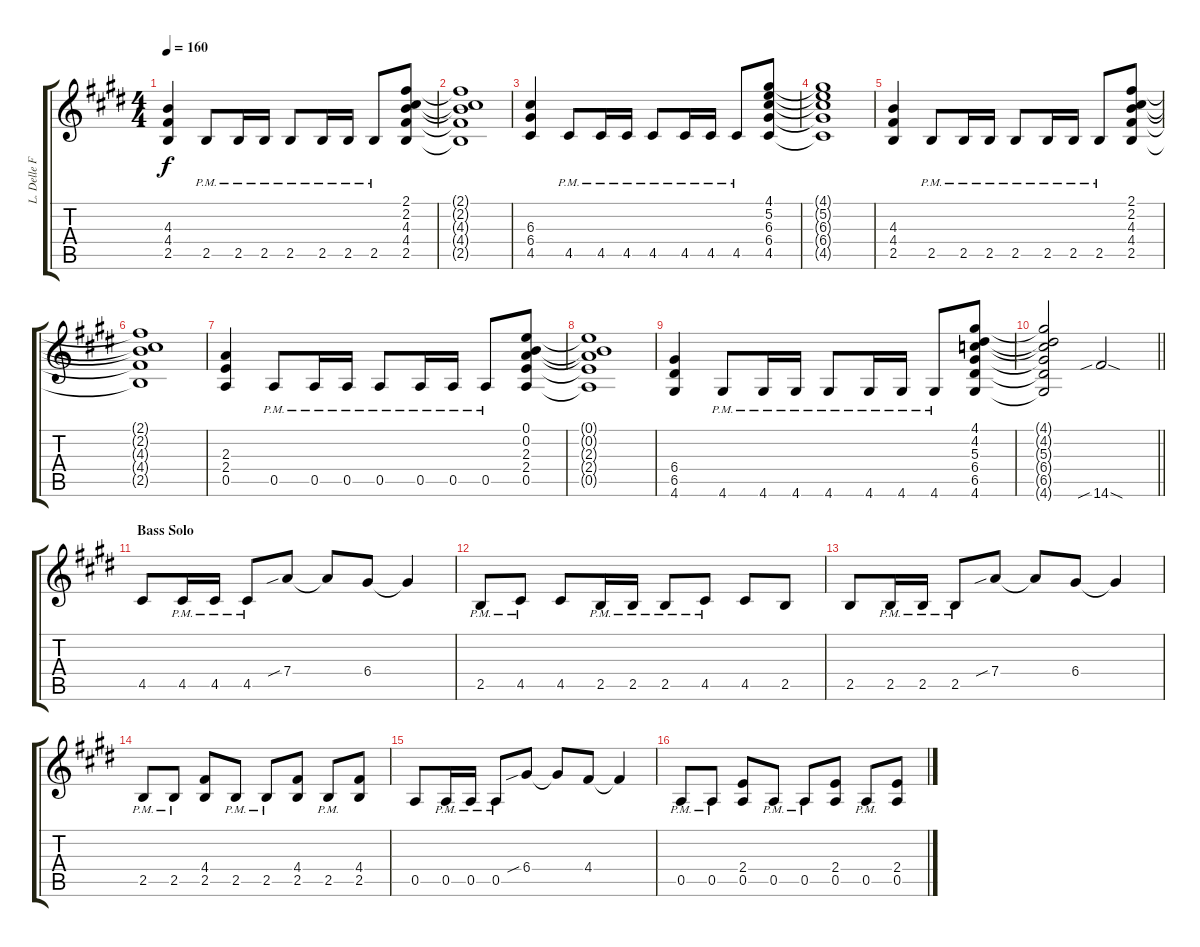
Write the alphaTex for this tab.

\track ("L. Delle Fave (Dist. Guitar L)" "L. Delle F") {instrument overdrivenguitar}
\staff {score tabs}
\tuning (E4 B3 G3 D3 A2 E2) {hide}
\ts (4 4)
\tempo 160
\clef g2
\ks c#minor
(4.3 4.4 2.5).4{dy f} 2.5{pm}.8 2.5{pm}.16 2.5{pm}.16 2.5{pm}.8 2.5{pm}.16 2.5{pm}.16 2.5{pm}.8 (2.1 2.2 4.3 4.4 2.5).8 |
(2.1{t} 2.2{t} 4.3{t} 4.4{t} 2.5{t}).1 |
(6.3 6.4 4.5).4 4.5{pm}.8 4.5{pm}.16 4.5{pm}.16 4.5{pm}.8 4.5{pm}.16 4.5{pm}.16 4.5{pm}.8 (4.1 5.2 6.3 6.4 4.5).8 |
(4.1{t} 5.2{t} 6.3{t} 6.4{t} 4.5{t}).1 |
(4.3 4.4 2.5).4 2.5{pm}.8 2.5{pm}.16 2.5{pm}.16 2.5{pm}.8 2.5{pm}.16 2.5{pm}.16 2.5{pm}.8 (2.1 2.2 4.3 4.4 2.5).8 |
(2.1{t} 2.2{t} 4.3{t} 4.4{t} 2.5{t}).1 |
(2.3 2.4 0.5).4 0.5{pm}.8 0.5{pm}.16 0.5{pm}.16 0.5{pm}.8 0.5{pm}.16 0.5{pm}.16 0.5{pm}.8 (0.1 0.2 2.3 2.4 0.5).8 |
(0.1{t} 0.2{t} 2.3{t} 2.4{t} 0.5{t}).1 |
(6.4 6.5 4.6).4 4.6{pm}.8 4.6{pm}.16 4.6{pm}.16 4.6{pm}.8 4.6{pm}.16 4.6{pm}.16 4.6{pm}.8 (4.1 4.2 5.3 6.4 6.5 4.6).8 |
\barLineRight lightlight
(4.1{t} 4.2{t} 5.3{t} 6.4{t} 6.5{t} 4.6{t}).2 14.6{sib sod}.2 |
\section ("" "Bass Solo")
4.5.8 4.5{pm}.16 4.5{pm}.16 4.5{pm}.8 7.4{sib}.8 7.4{t}.8 6.4.8 6.4{t}.4 |
2.5{pm}.8 4.5{pm}.8 4.5.8 2.5{pm}.16 2.5{pm}.16 2.5{pm}.8 4.5{pm}.8 4.5.8 2.5.8 |
2.5.8 2.5{pm}.16 2.5{pm}.16 2.5{pm}.8 7.4{sib}.8 7.4{t}.8 6.4.8 6.4{t}.4 |
2.5{pm}.8 2.5{pm}.8 (4.4 2.5).8 2.5{pm}.8 2.5{pm}.8 (4.4 2.5).8 2.5{pm}.8 (4.4 2.5).8 |
0.5.8 0.5{pm}.16 0.5{pm}.16 0.5{pm}.8 6.4{sib}.8 6.4{t}.8 4.4.8 4.4{t}.4 |
0.5{pm}.8 0.5{pm}.8 (2.4 0.5).8 0.5{pm}.8 0.5{pm}.8 (2.4 0.5).8 0.5{pm}.8 (2.4 0.5).8
